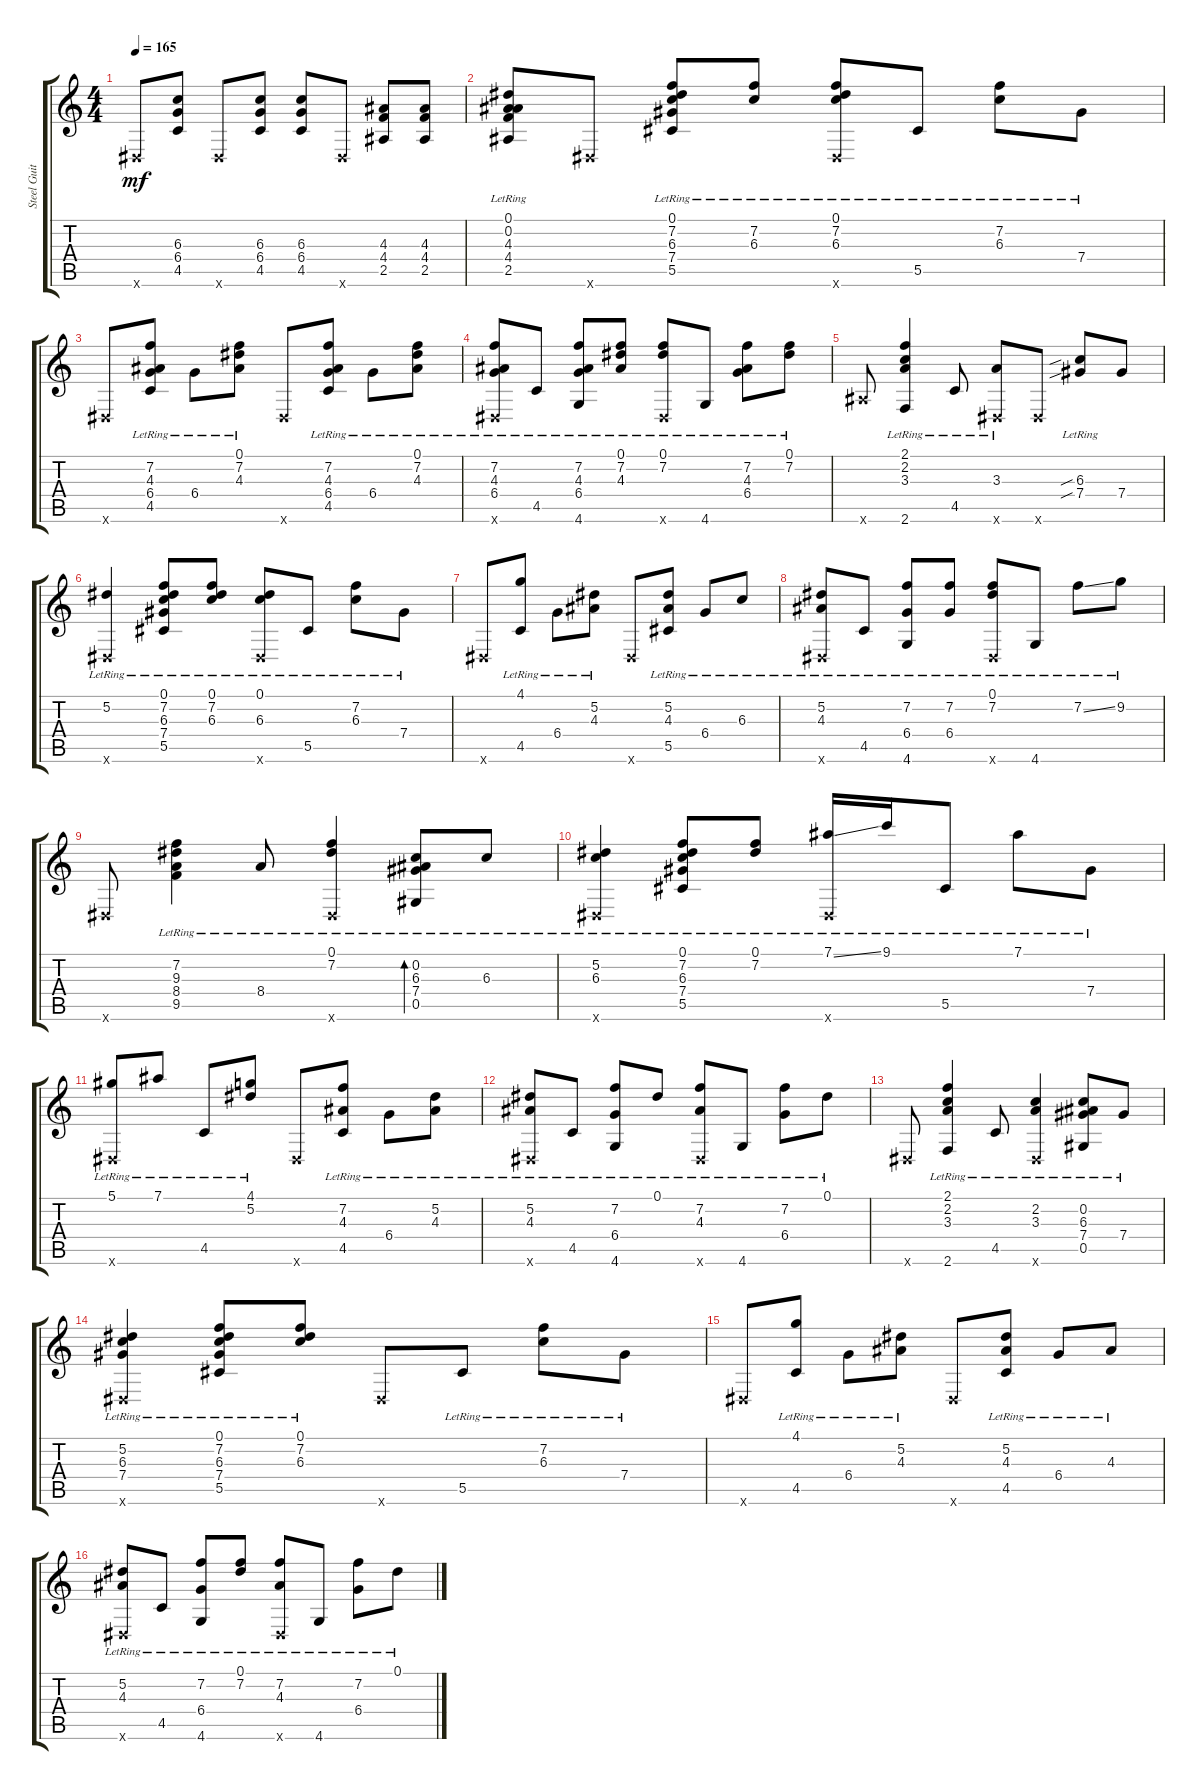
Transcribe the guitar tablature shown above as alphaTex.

\track ("Steel Guitar" "Steel Guit") {instrument acousticguitarsteel}
\staff {score tabs}
\tuning (Eb4 Bb3 Gb3 Db3 Ab2 Eb2) {hide}
\ts (4 4)
\tempo 165
\clef g2
\ks c
0.6{x}.8{dy mf} (6.3 6.4 4.5).8 0.6{x}.8 (6.3 6.4 4.5).8 (6.3 6.4 4.5).8 0.6{x}.8 (4.3 4.4 2.5).8 (4.3 4.4 2.5).8 |
(0.1{lr} 0.2 4.3 4.4 2.5).8 0.6{x}.8 (0.1 7.2{lr} 6.3 7.4 5.5).8 (7.2{lr} 6.3).8 (0.1 7.2{lr} 6.3 0.6{x}).8 5.5{lr}.8 (7.2{lr} 6.3).8 7.4{lr}.8 |
0.6{x}.8 (7.2 4.3{lr} 6.4 4.5).8 6.4{lr}.8 (0.1 7.2{lr} 4.3).8 0.6{x}.8 (7.2 4.3{lr} 6.4 4.5).8 6.4{lr}.8 (0.1 7.2 4.3{lr}).8 |
(7.2 4.3 6.4{lr} 0.6{x}).8 4.5{lr}.8 (7.2 4.3 6.4{lr} 4.6).8 (0.1 7.2 4.3{lr}).8 (0.1 7.2{lr} 0.6{x}).8 4.6{lr}.8 (7.2 4.3 6.4{lr}).8 (0.1 7.2{lr}).8 |
7.6{x}.8 (2.1 2.2 3.3{lr} 2.6).4 4.5{lr}.8 (3.3{lr} 0.6{x}).8 0.6{x}.8 (6.3{sib} 7.4{sib lr}).8 7.4.8 |
(5.2{lr} 0.6{x}).4 (0.1 7.2 6.3{lr} 7.4 5.5).8 (0.1 7.2 6.3{lr}).8 (0.1 6.3{lr} 0.6{x}).8 5.5{lr}.8 (7.2 6.3{lr}).8 7.4{lr}.8 |
0.6{x}.8 (4.1{lr} 4.5).8 6.4{lr}.8 (5.2 4.3{lr}).8 0.6{x}.8 (5.2{lr} 4.3 5.5).8 6.4{lr}.8 6.3{lr}.8 |
(5.2 4.3{lr} 0.6{x}).8 4.5{lr}.8 (7.2 6.4 4.6{lr}).8 (7.2 6.4{lr}).8 (0.1 7.2{lr} 0.6{x}).8 4.6{lr}.8 7.2{ss lr}.8 9.2{lr}.8 |
0.6{x}.8 (7.2 9.3{lr} 8.4 9.5).4 8.4{lr}.8 (0.1 7.2{lr} 0.6{x}).4 (0.2{lr} 6.3 7.4 0.5).8{bd 60} 6.3{lr}.8 |
(5.2 6.3{lr} 0.6{x}).4 (0.1 7.2{lr} 6.3 7.4 5.5).8 (0.1 7.2{lr}).8 (7.1{ss lr} 0.6{x}).16 9.1{lr}.16 5.5{lr}.8 7.1{lr}.8 7.4{lr}.8 |
(5.1{lr} 0.6{x}).8 7.1{lr}.8 4.5{lr}.8 (4.1 5.2{lr}).8 0.6{x}.8 (7.2 4.3{lr} 4.5).8 6.4{lr}.8 (5.2 4.3{lr}).8 |
(5.2 4.3{lr} 0.6{x}).8 4.5{lr}.8 (7.2{lr} 6.4 4.6).8 0.1{lr}.8 (7.2{lr} 4.3 0.6{x}).8 4.6{lr}.8 (7.2 6.4{lr}).8 0.1{lr}.8 |
0.6{x}.8 (2.1 2.2{lr} 3.3 2.6).4 4.5{lr}.8 (2.2 3.3{lr} 0.6{x}).4 (0.2 6.3 7.4{lr} 0.5).8 7.4{lr}.8 |
(5.2 6.3 7.4{lr} 0.6{x}).4 (0.1 7.2 6.3 7.4{lr} 5.5).8 (0.1 7.2 6.3{lr}).8 0.6{x}.8 5.5{lr}.8 (7.2 6.3{lr}).8 7.4{lr}.8 |
0.6{x}.8 (4.1 4.5{lr}).8 6.4{lr}.8 (5.2 4.3{lr}).8 0.6{x}.8 (5.2 4.3{lr} 4.5).8 6.4{lr}.8 4.3{lr}.8 |
(5.2 4.3{lr} 0.6{x}).8 4.5{lr}.8 (7.2 6.4{lr} 4.6).8 (0.1 7.2{lr}).8 (7.2{lr} 4.3 0.6{x}).8 4.6{lr}.8 (7.2 6.4{lr}).8 0.1{lr}.8
